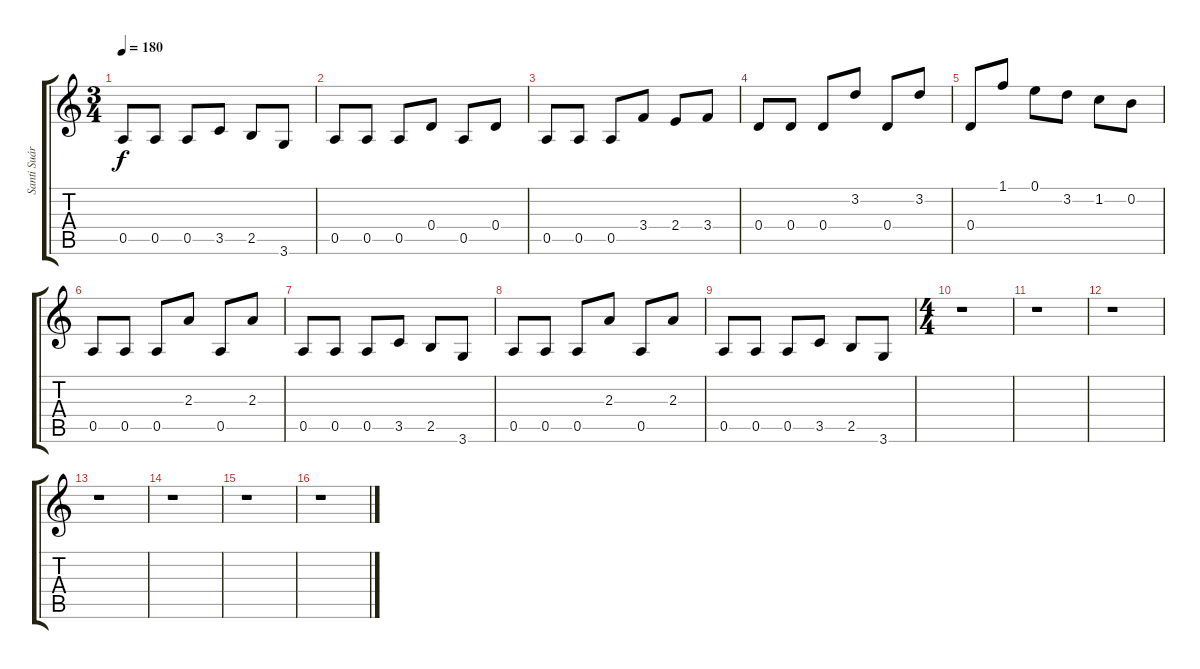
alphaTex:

\track ("Santi Suárez" "Santi Suár") {instrument acousticguitarsteel}
\staff {score tabs}
\tuning (E4 B3 G3 D3 A2 E2) {hide}
\ts (3 4)
\tempo 180
\clef g2
\ks c
0.5.8{dy f} 0.5.8 0.5.8 3.5.8 2.5.8 3.6.8 |
0.5.8 0.5.8 0.5.8 0.4.8 0.5.8 0.4.8 |
0.5.8 0.5.8 0.5.8 3.4.8 2.4.8 3.4.8 |
0.4.8 0.4.8 0.4.8 3.2.8 0.4.8 3.2.8 |
0.4.8 1.1.8 0.1.8 3.2.8 1.2.8 0.2.8 |
0.5.8 0.5.8 0.5.8 2.3.8 0.5.8 2.3.8 |
0.5.8 0.5.8 0.5.8 3.5.8 2.5.8 3.6.8 |
0.5.8 0.5.8 0.5.8 2.3.8 0.5.8 2.3.8 |
0.5.8 0.5.8 0.5.8 3.5.8 2.5.8 3.6.8 |
\ts (4 4)
r.1 |
r.1 |
r.1 |
r.1 |
r.1 |
r.1 |
r.1
